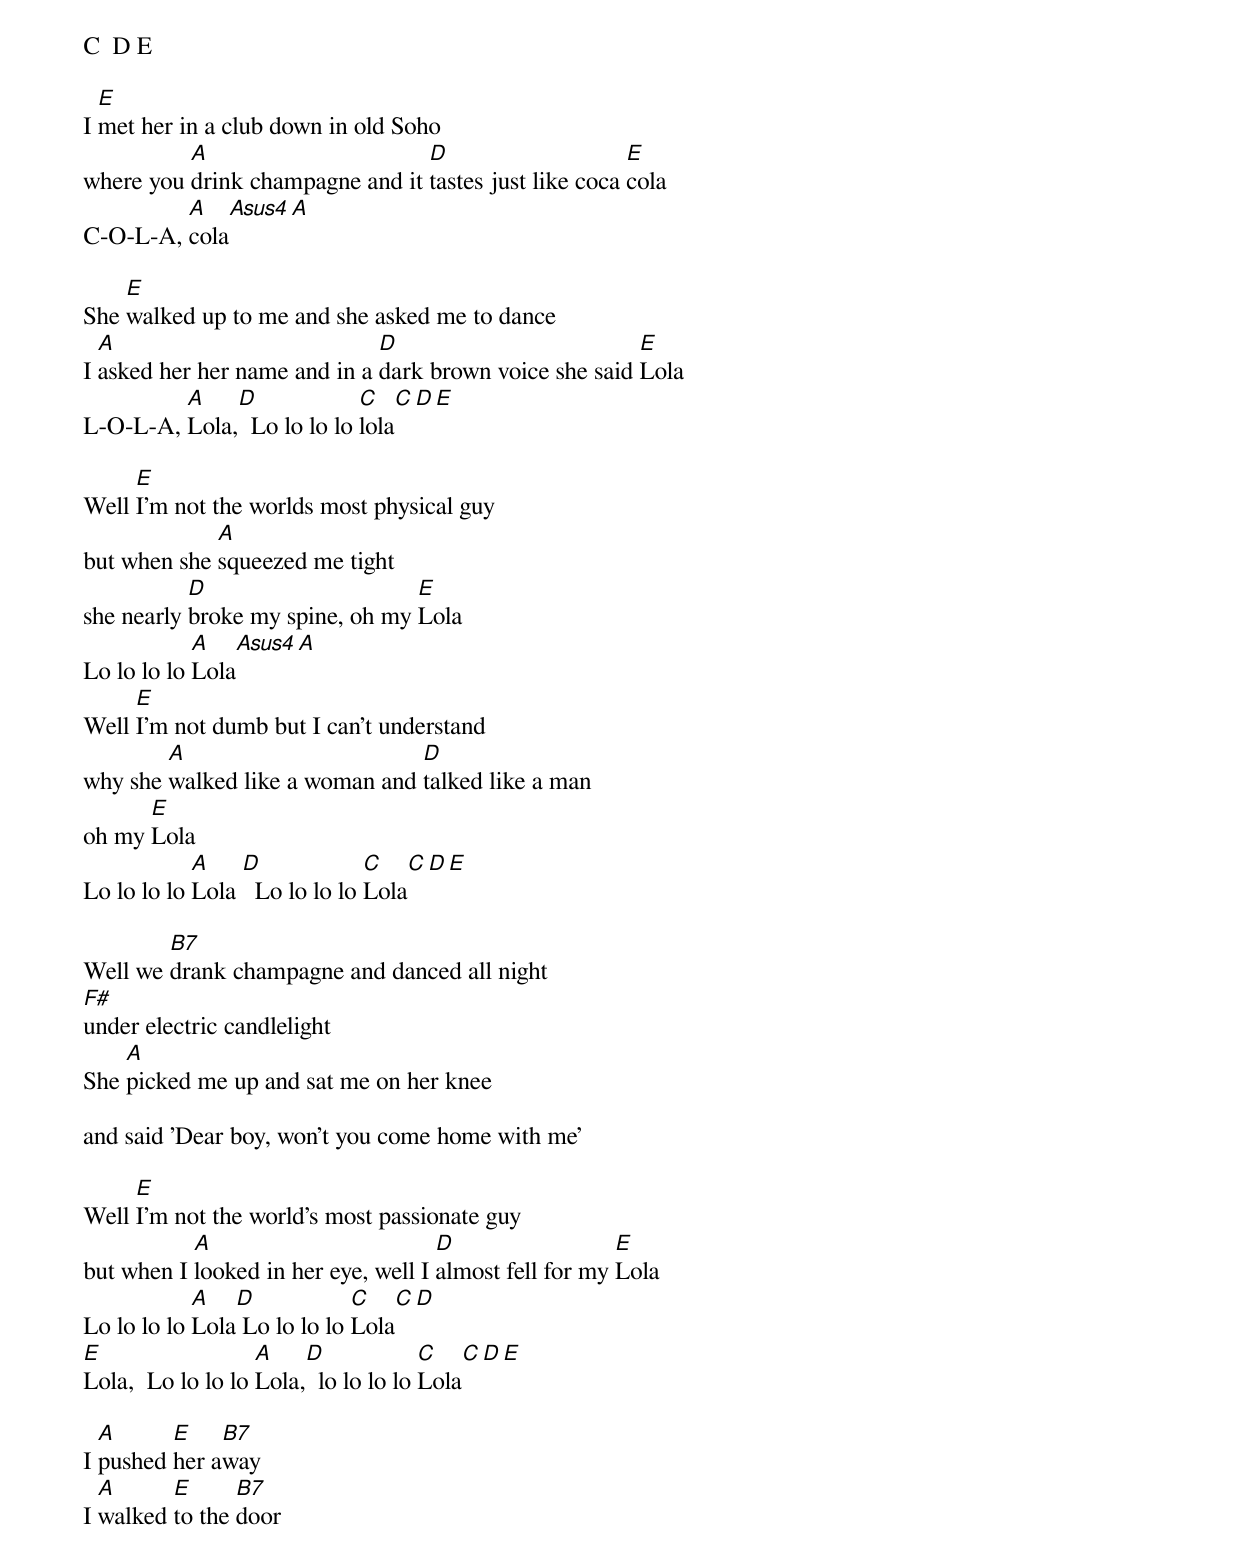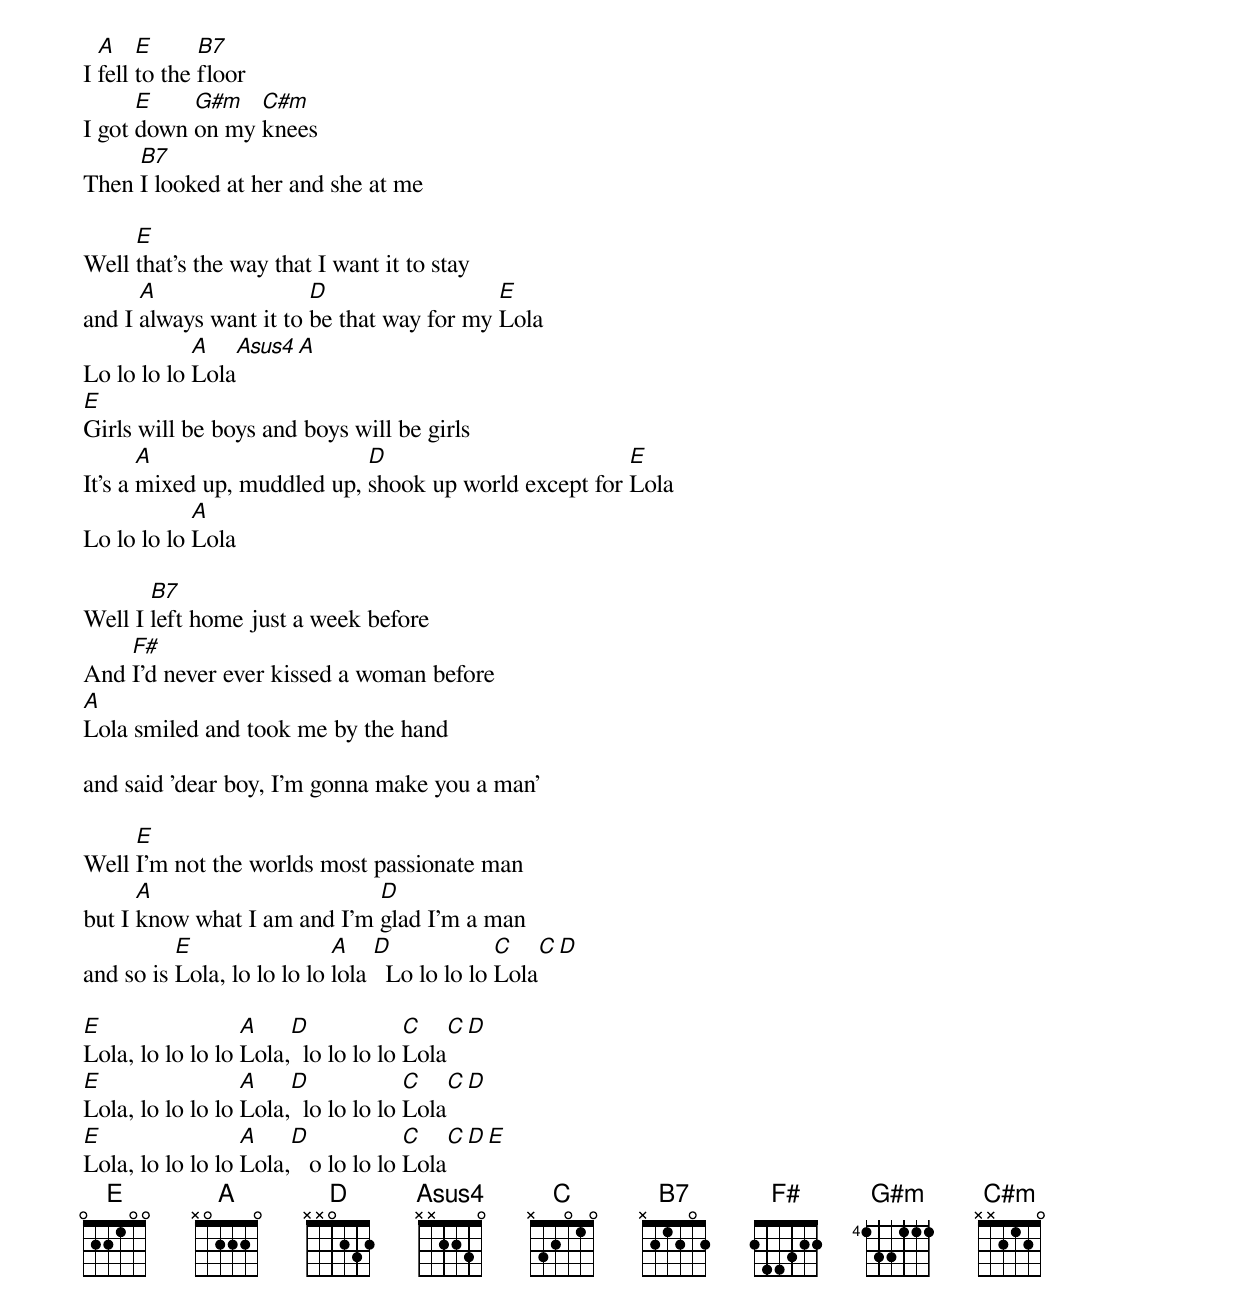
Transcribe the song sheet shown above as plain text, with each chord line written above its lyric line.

C  D E

  E
I met her in a club down in old Soho
          A                      D                     E
where you drink champagne and it tastes just like coca cola
         A   Asus4 A
C-O-L-A, cola

    E
She walked up to me and she asked me to dance
  A                           D                         E
I asked her her name and in a dark brown voice she said Lola
         A    D             C   C  D  E
L-O-L-A, Lola,  Lo lo lo lo lola

     E
Well I'm not the worlds most physical guy
             A
but when she squeezed me tight
           D                     E
she nearly broke my spine, oh my Lola
            A   Asus4 A
Lo lo lo lo Lola
     E
Well I'm not dumb but I can't understand
        A                       D
why she walked like a woman and talked like a man
      E
oh my Lola
            A    D             C    C D  E
Lo lo lo lo Lola   Lo lo lo lo Lola

        B7
Well we drank champagne and danced all night
F#
under electric candlelight
    A
She picked me up and sat me on her knee

and said 'Dear boy, won't you come home with me'

     E
Well I'm not the world's most passionate guy
           A                         D                  E
but when I looked in her eye, well I almost fell for my Lola
            A   D            C   C  D
Lo lo lo lo Lola Lo lo lo lo Lola
E                  A    D             C    C D    E
Lola,  Lo lo lo lo Lola,  lo lo lo lo Lola

  A      E    B7
I pushed her away
  A      E      B7
I walked to the door
  A    E      B7
I fell to the floor
      E    G#m   C#m
I got down on my knees
     B7
Then I looked at her and she at me

     E
Well that's the way that I want it to stay
      A                 D                  E
and I always want it to be that way for my Lola
            A    Asus4 A
Lo lo lo lo Lola
E
Girls will be boys and boys will be girls
       A                     D                         E
It's a mixed up, muddled up, shook up world except for Lola
            A
Lo lo lo lo Lola

       B7
Well I left home just a week before
    F#
And I'd never ever kissed a woman before
A
Lola smiled and took me by the hand

and said 'dear boy, I'm gonna make you a man'

     E
Well I'm not the worlds most passionate man
      A                      D
but I know what I am and I'm glad I'm a man
          E                 A    D             C    C D
and so is Lola, lo lo lo lo lola   Lo lo lo lo Lola

E                 A    D             C    C D
Lola, lo lo lo lo Lola,  lo lo lo lo Lola
E                 A    D             C    C D
Lola, lo lo lo lo Lola,  lo lo lo lo Lola
E                 A    D             C    C D E
Lola, lo lo lo lo Lola,   o lo lo lo Lola
